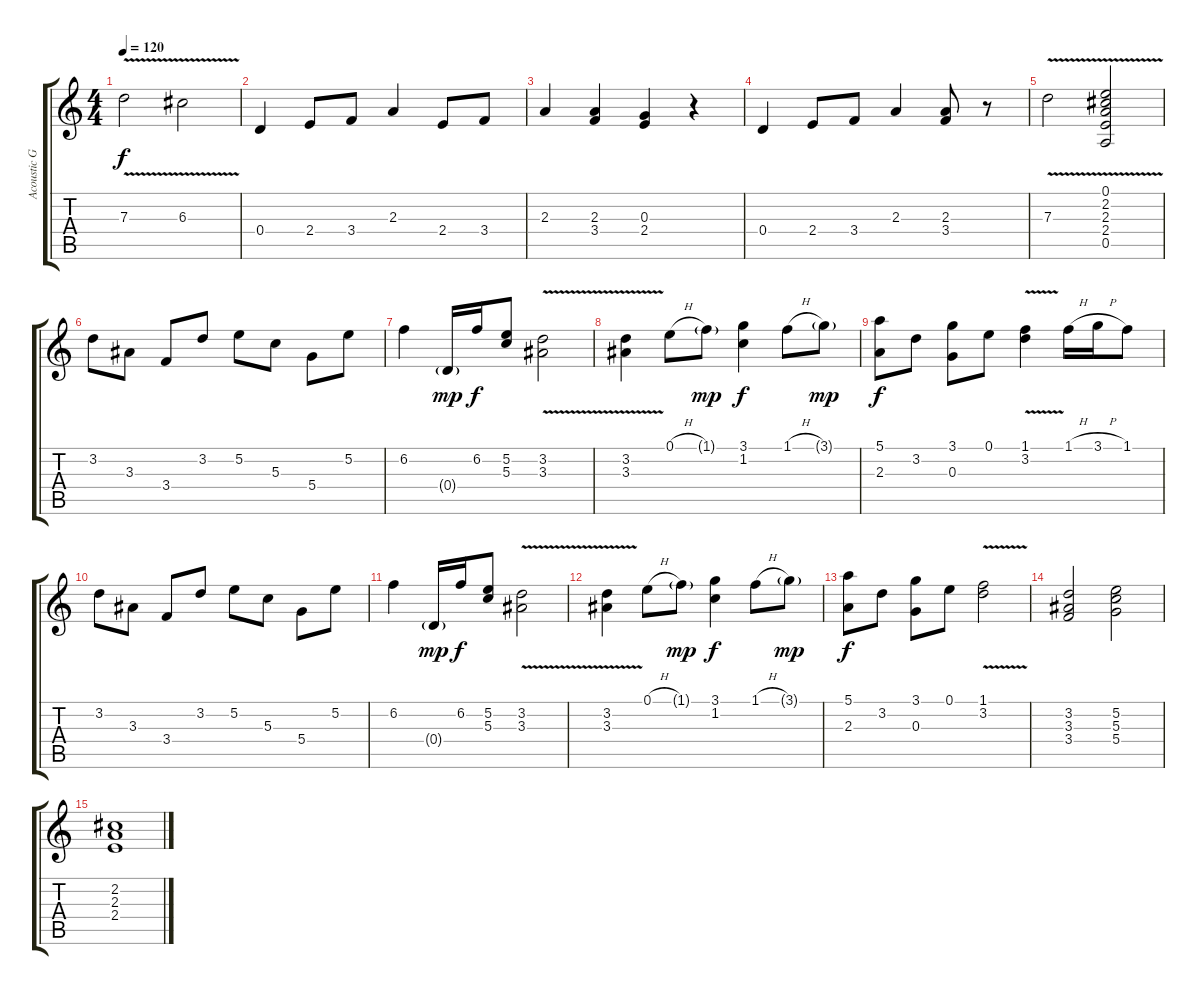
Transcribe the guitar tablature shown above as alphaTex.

\track ("Acoustic Guitar - Solo" "Acoustic G") {instrument acousticguitarsteel}
\staff {score tabs}
\tuning (E4 B3 G3 D3 A2 E2) {hide}
\ts (4 4)
\tempo 120
\clef g2
\ks c
7.3{v}.2{dy f} 6.3{v}.2 |
0.4.4 2.4.8 3.4.8 2.3.4 2.4.8 3.4.8 |
2.3.4 (2.3 3.4).4 (0.3 2.4).4 r.4 |
0.4.4 2.4.8 3.4.8 2.3.4 (2.3 3.4).8 r.8 |
7.3{v}.2 (0.1 2.2{v} 2.3 2.4 0.5).2 |
3.2.8 3.3.8 3.4.8 3.2.8 5.2.8 5.3.8 5.4.8 5.2.8 |
6.2.4 0.4{g}.16{dy mp} 6.2.16{dy f} (5.2 5.3).8 (3.2{v} 3.3).2 |
(3.2 3.3{v}).4 0.1{h}.8 1.1{g}.8{dy mp} (3.1 1.2).4{dy f} 1.1{h}.8 3.1{g}.8{dy mp} |
(5.1 2.3).8{dy f} 3.2.8 (3.1 0.3).8 0.1.8 (1.1 3.2{v}).4 1.1{h}.16 3.1{h}.16 1.1.8 |
3.2.8 3.3.8 3.4.8 3.2.8 5.2.8 5.3.8 5.4.8 5.2.8 |
6.2.4 0.4{g}.16{dy mp} 6.2.16{dy f} (5.2 5.3).8 (3.2{v} 3.3).2 |
(3.2 3.3{v}).4 0.1{h}.8 1.1{g}.8{dy mp} (3.1 1.2).4{dy f} 1.1{h}.8 3.1{g}.8{dy mp} |
(5.1 2.3).8{dy f} 3.2.8 (3.1 0.3).8 0.1.8 (1.1 3.2{v}).2 |
(3.2 3.3 3.4).2 (5.2 5.3 5.4).2 |
(2.2 2.3 2.4).1
